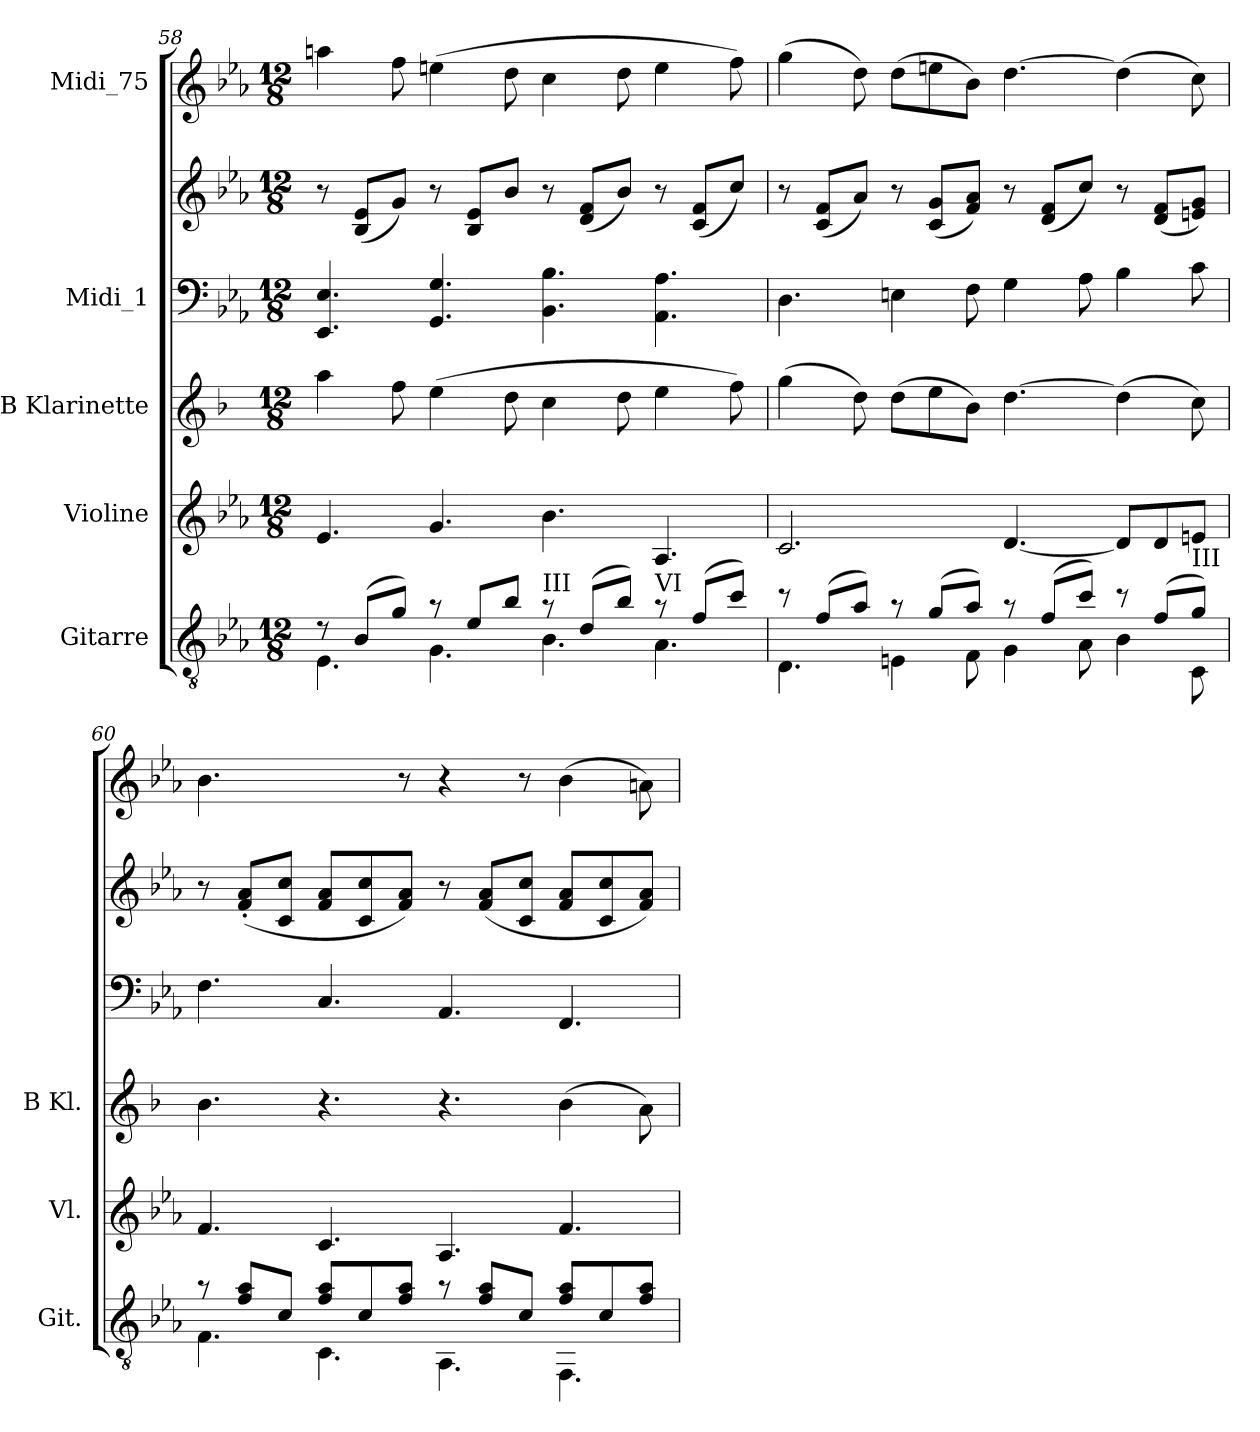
**kern	**kern	**kern	**kern	**kern	**kern
*part5	*part4	*part3	*part2	*part2	*part1
*staff6	*staff5	*staff4	*staff3	*staff2	*staff1
*I"Gitarre	*I"Violine	*I"B Klarinette	*I"Midi_1	*	*I"Midi_75
*I'Git.	*I'Vl.	*I'B Kl.	*	*	*
!!LO:LB:g=z
*clefGv2	*clefG2	*clefG2	*clefF4	*clefG2	*clefG2
*	*	*ITrd1c2	*	*	*
*k[b-e-a-]	*k[b-e-a-]	*k[b-e-a-]	*k[b-e-a-]	*k[b-e-a-]	*k[b-e-a-]
*M12/8	*M12/8	*M12/8	*M12/8	*M12/8	*M12/8
=58	=58	=58	=58	=58	=58
*^	*	*	*^	*	*
8r	4.E-\	4.e-/	4gg\	4.EE-/ 4.E-/	2ryy	8r	4aan\
(8B-/L	.	.	.	.	.	(8B-/ 8e-/L	.
8g/J)	.	.	8ee-\	.	.	8g/J)	8ff\
8r	4.G\	4.g/	(>4dd\	4.GG/ 4.G/	.	8r	(>4een\
8e-/L	.	.	.	.	2ryy	8B-/ 8e-/L	.
8b-/J	.	.	8cc\	.	.	8b-\J	8dd\
!LO:TX:a:t=III	!	!	!	!	!	!	!
8r	4.B-\	4.b-\	4b-\	4.BB-\ 4.B-\	.	8r	4cc\
(8d/L	.	.	.	.	.	(8d/ 8f/L	.
8b-/J)	.	.	8cc\	.	2ryy	8b-\J)	8dd\
!LO:TX:a:t=VI	!	!	!	!	!	!	!
8r	4.A-\	4.A-/	4dd\	4.AA-\ 4.A-\	.	8r	4ee\
(8f/L	.	.	.	.	.	(8c/ 8f/L	.
8cc/J)	.	.	8ee-\)	.	.	8cc\J)	8ff\)
=59	=59	=59	=59	=59	=59	=59	=59
8r	4.D\	2.c/	(>4ff\	4.D\	2ryy	8r	(>4gg\
(8f/L	.	.	.	.	.	(8c/ 8f/L	.
8a-/J)	.	.	8cc\)	.	.	8a-/J)	8dd\)
8r	4En\	.	(>8cc\L	4En\	.	8r	(>8dd\L
(8g/L	.	.	8dd\	.	2ryy	(8c/ 8g/L	8een\
8a-/J)	8F\	.	8a-\J)	8F\	.	8f/ 8a-/J)	8b-\J)
8r	4G\	[4.d/	[4.cc\	4G\	.	8r	[4.dd\
(8f/L	.	.	.	.	.	(8d/ 8f/L	.
8cc/J)	8A-\	.	.	8A-\	4A-\	8cc\J)	.
8r	4B-\	8d/L]	(>4cc\]	4B-\	.	8r	(>4dd\]
(>8f/L	.	8d/	.	.	8ryy	(8d/ 8f/L	.
!LO:TX:a:t=III	!	!	!	!	!	!	!
8g/J)	8C\	8en/J	8b-\)	8ryy	8c\	8en/ 8g/J)	8cc\)
=60	=60	=60	=60	=60	=60	=60	=60
8r	4.F\	4.f/	4.a-\	4.F\	2ryy	8r	4.b-\
8f/ 8a-/L	.	.	.	.	.	(8f/' 8a-/'L	.
8c/J	.	.	.	.	.	8c/ 8cc/J	.
8f/ 8a-/L	4.C\	4.c/	4.r	4.C/	.	8f/ 8a-/L	8ryy
8c/	.	.	.	.	2ryy	8c/ 8cc/	8ryy
8f/ 8a-/J	.	.	.	.	.	8f/ 8a-/J)	8r
8r	4.AA-\	4.A-/	4.r	4.AA-/	.	8r	4r
8f/ 8a-/L	.	.	.	.	.	(8f/ 8a-/L	.
8c/J	.	.	.	.	2ryy	8c/ 8cc/J	8r
8f/ 8a-/L	4.FF\	4.f/	(>4a-\	4.FF/	.	8f/ 8a-/L	(>4b-\
8c/	.	.	.	.	.	8c/ 8cc/	.
8f/ 8a-/J	.	.	8g\)	.	.	8f/ 8a-/J)	8an\)
*v	*v	*	*	*v	*v	*	*
=	=	=	=	=	=
*-	*-	*-	*-	*-	*-
